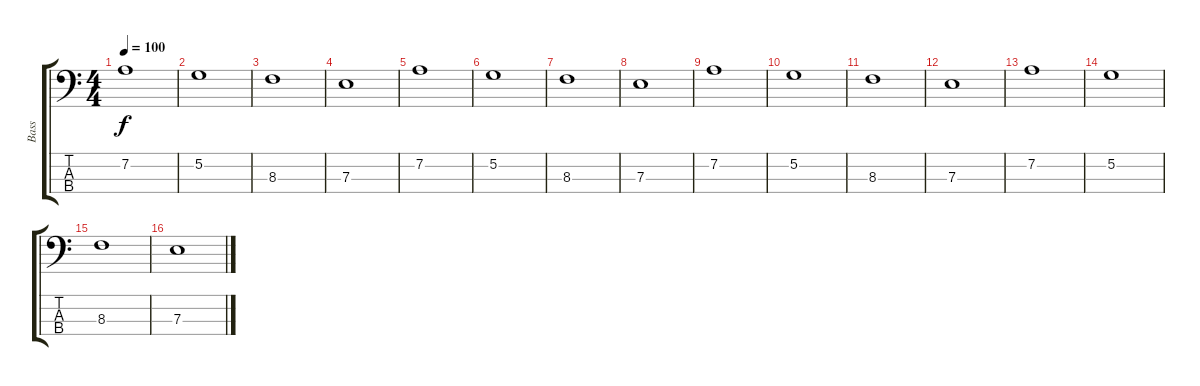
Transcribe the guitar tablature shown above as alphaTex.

\track ("Bass" "Bass") {instrument electricbassfinger}
\staff {score tabs}
\tuning (G2 D2 A1 E1) {hide}
\ts (4 4)
\tempo 100
\clef f4
\ks c
7.2.1{dy f} |
5.2.1 |
8.3.1 |
7.3.1 |
7.2.1 |
5.2.1 |
8.3.1 |
7.3.1 |
7.2.1 |
5.2.1 |
8.3.1 |
7.3.1 |
7.2.1 |
5.2.1 |
8.3.1 |
7.3.1
